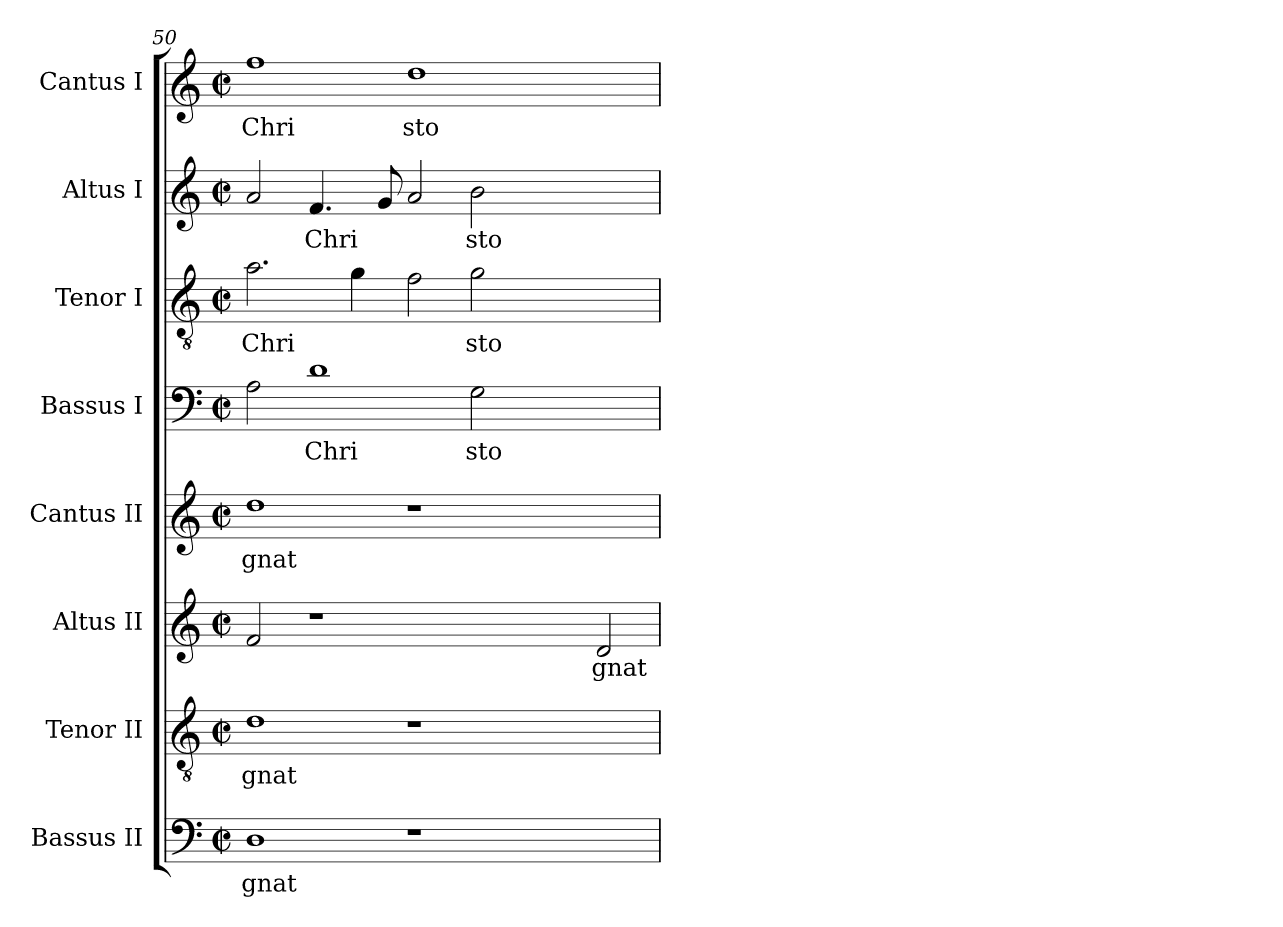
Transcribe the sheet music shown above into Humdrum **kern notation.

**kern	**text	**kern	**text	**kern	**text	**kern	**text	**kern	**text	**kern	**text	**kern	**text	**kern	**text
*part8	*part8	*part7	*part7	*part6	*part6	*part5	*part5	*part4	*part4	*part3	*part3	*part2	*part2	*part1	*part1
*staff8	*staff8	*staff7	*staff7	*staff6	*staff6	*staff5	*staff5	*staff4	*staff4	*staff3	*staff3	*staff2	*staff2	*staff1	*staff1
*I"Bassus II	*	*I"Tenor II	*	*I"Altus II	*	*I"Cantus II	*	*I"Bassus I	*	*I"Tenor I	*	*I"Altus I	*	*I"Cantus I	*
*clefF4	*	*clefGv2	*	*clefG2	*	*clefG2	*	*clefF4	*	*clefGv2	*	*clefG2	*	*clefG2	*
*	*	*	*	*	*	*	*	*	*	*	*	*k[]	*	*	*
*	*	*	*	*	*	*	*	*	*	*	*	*C:	*	*	*
*M2/2	*	*M2/2	*	*M2/2	*	*M2/2	*	*M2/2	*	*M2/2	*	*M2/2	*	*M2/2	*
*met(c|)	*	*met(c|)	*	*met(c|)	*	*met(c|)	*	*met(c|)	*	*met(c|)	*	*met(c|)	*	*met(c|)	*
=50	=50	=50	=50	=50	=50	=50	=50	=50	=50	=50	=50	=50	=50	=50	=50
!	!LO:LY:b:cj	!	!LO:LY:b:cj	!	!	!	!LO:LY:b:cj	!	!	!	!LO:LY:b	!	!	!	!LO:LY:b:cj
1D	gnat	1d	gnat	2f/	.	1dd	-gnat	2A\	.	2.a\	Chri	2a/	.	1ff	Chri
!	!	!	!	!LO:N:vis=1	!	!	!	!	!LO:LY:b:cj	!	!	!	!LO:LY:b	!	!
.	.	.	.	0r	.	.	.	1d	Chri	.	.	4.f/	Chri	.	.
.	.	.	.	.	.	.	.	.	.	4g\	.	.	.	.	.
.	.	.	.	.	.	.	.	.	.	.	.	8g/	.	.	.
!LO:N:vis=1	!	!LO:N:vis=1	!	!	!	!LO:N:vis=1	!	!	!	!	!	!	!	!	!LO:LY:b:cj
0r	.	0r	.	.	.	0r	.	.	.	2f\	.	2a/	.	1dd	sto
!	!	!	!	!	!	!	!	!	!LO:LY:b:cj	!	!LO:LY:b:cj	!	!LO:LY:b:cj	!	!
.	.	.	.	.	.	.	.	2G\	sto	2g\	sto	2b\	sto	.	.
.	.	.	.	.	.	.	.	1ryy	.	1ryy	.	1ryy	.	1ryy	.
!	!	!	!	!	!LO:LY:b:cj	!	!	!	!	!	!	!	!	!	!
.	.	.	.	2d/	gnat	.	.	.	.	.	.	.	.	.	.
=	=	=	=	=	=	=	=	=	=	=	=	=	=	=	=
*-	*-	*-	*-	*-	*-	*-	*-	*-	*-	*-	*-	*-	*-	*-	*-
